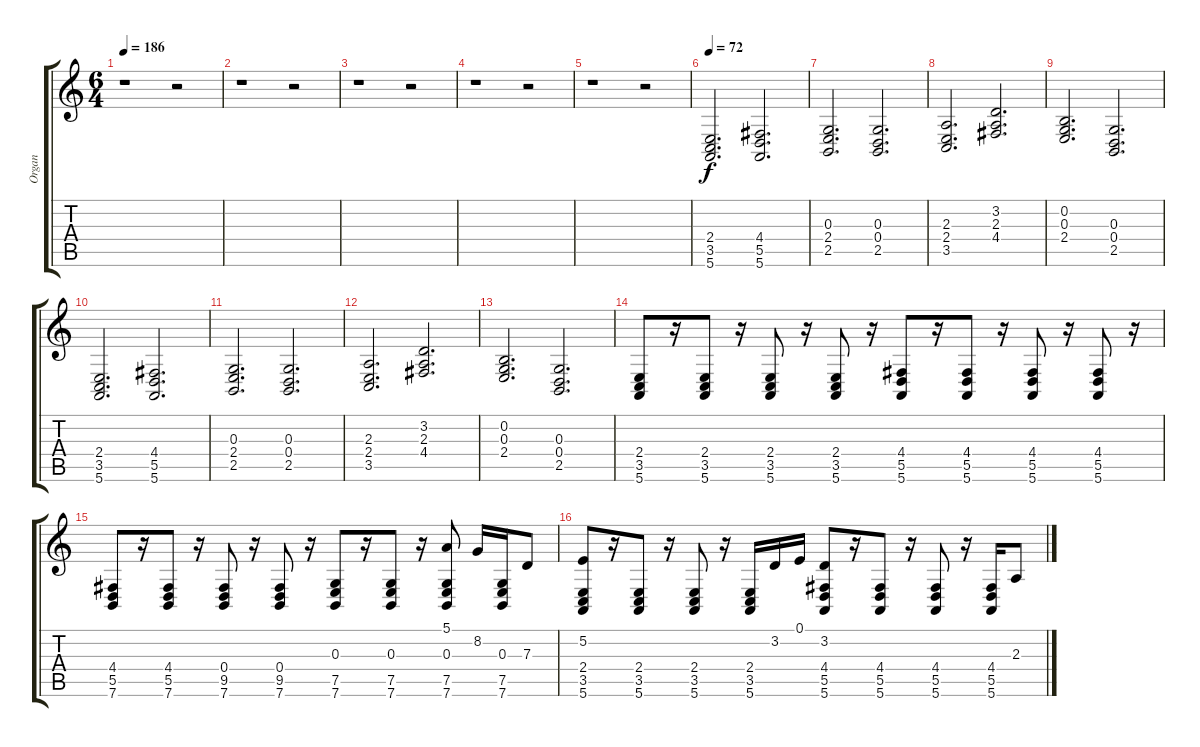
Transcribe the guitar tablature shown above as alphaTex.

\track ("Organ" "Organ") {instrument drawbarorgan}
\staff {score tabs}
\tuning (E4 B3 G3 D3 A2 E2) {hide}
\ts (6 4)
\tempo 186
\clef g2
\ks c
r.1{dy f} r.2 |
r.1 r.2 |
r.1 r.2 |
r.1 r.2 |
r.1 r.2 |
\tempo 72
(2.4 3.5 5.6).2{d} (4.4 5.5 5.6).2{d} |
(0.3 2.4 2.5).2{d} (0.3 0.4 2.5).2{d} |
(2.3 2.4 3.5).2{d} (3.2 2.3 4.4).2{d} |
(0.2 0.3 2.4).2{d} (0.3 0.4 2.5).2{d} |
(2.4 3.5 5.6).2{d} (4.4 5.5 5.6).2{d} |
(0.3 2.4 2.5).2{d} (0.3 0.4 2.5).2{d} |
(2.3 2.4 3.5).2{d} (3.2 2.3 4.4).2{d} |
(0.2 0.3 2.4).2{d} (0.3 0.4 2.5).2{d} |
(2.4 3.5 5.6).8 r.16 (2.4 3.5 5.6).8 r.16 (2.4 3.5 5.6).8 r.16 (2.4 3.5 5.6).8 r.16 (4.4 5.5 5.6).8 r.16 (4.4 5.5 5.6).8 r.16 (4.4 5.5 5.6).8 r.16 (4.4 5.5 5.6).8 r.16 |
(4.4 5.5 7.6).8 r.16 (4.4 5.5 7.6).8 r.16 (0.4 9.5 7.6).8 r.16 (0.4 9.5 7.6).8 r.16 (0.3 7.5 7.6).8 r.16 (0.3 7.5 7.6).8 r.16 (5.1 0.3 7.5 7.6).8 8.2.16 (0.3 7.5 7.6).16 7.3.8 |
(5.2 2.4 3.5 5.6).8 r.16 (2.4 3.5 5.6).8 r.16 (2.4 3.5 5.6).8 r.16 (2.4 3.5 5.6).16 3.2.16 0.1.16 (3.2 4.4 5.5 5.6).8 r.16 (4.4 5.5 5.6).8 r.16 (4.4 5.5 5.6).8 r.16 (4.4 5.5 5.6).16 2.3.8
